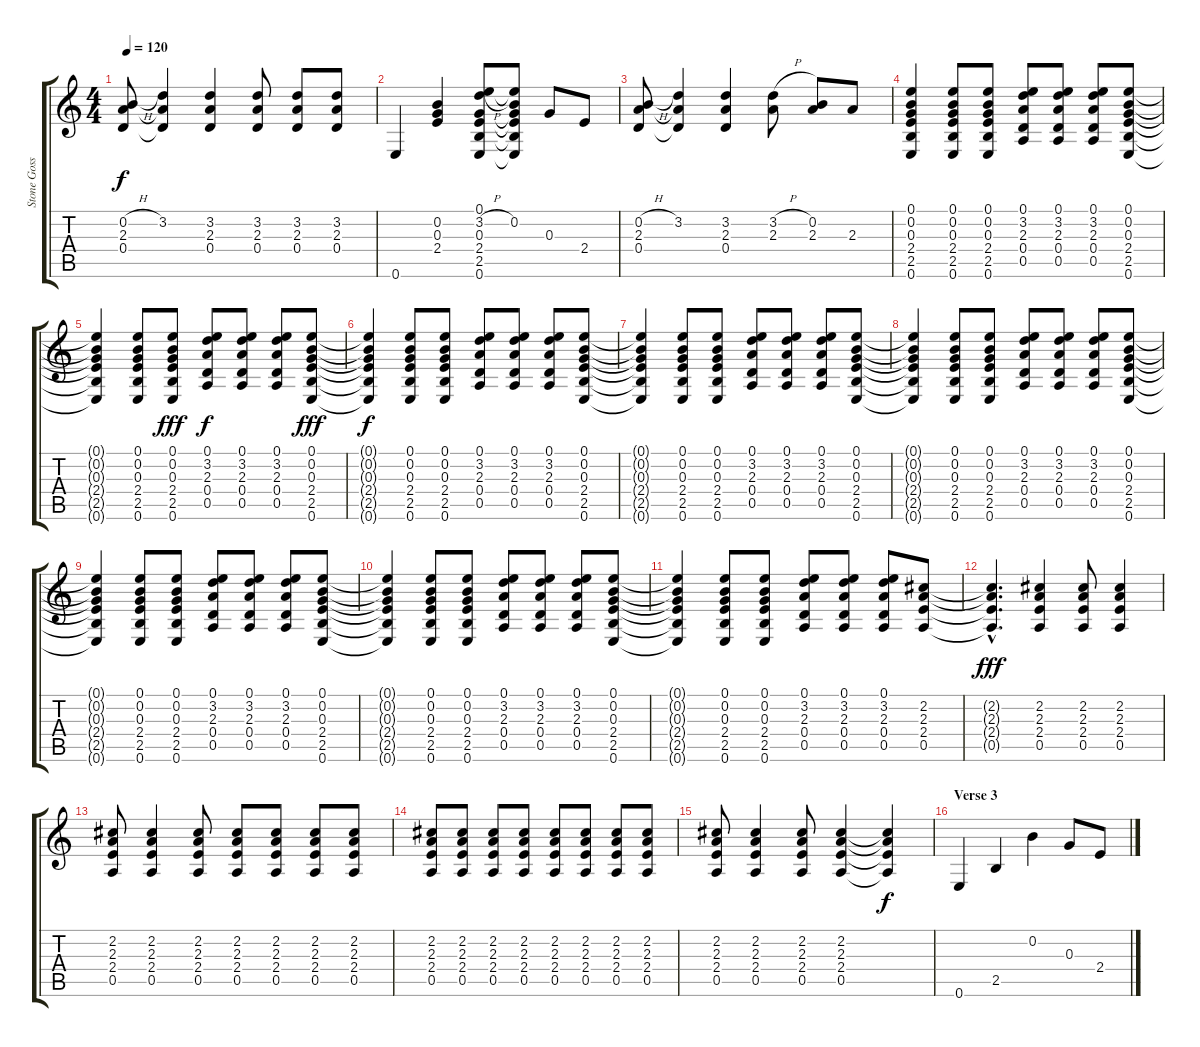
\track ("Stone Gossard" "Stone Goss") {instrument acousticguitarsteel}
\staff {score tabs}
\tuning (E4 B3 G3 D3 A2 E2) {hide}
\ts (4 4)
\tempo 120
\clef g2
\ks c
(0.2{h} 2.3 0.4).8{dy f} (3.2 2.3{t} 0.4{t}).4 (3.2 2.3 0.4).4 (3.2 2.3 0.4).8 (3.2 2.3 0.4).8 (3.2 2.3 0.4).8 |
0.6.4 (0.2 0.3 2.4).4 (0.1 3.2{h} 0.3 2.4 2.5 0.6).8 (0.1{t} 0.2 0.3{t} 2.4{t} 2.5{t} 0.6{t}).8 0.3.8 2.4.8 |
(0.2{h} 2.3 0.4).8 (3.2 2.3{t} 0.4{t}).4 (3.2 2.3 0.4).4 (3.2{h} 2.3).8 (0.2 2.3).8 2.3.8 |
(0.1 0.2 0.3 2.4 2.5 0.6).4{volume 15} (0.1 0.2 0.3 2.4 2.5 0.6).8 (0.1 0.2 0.3 2.4 2.5 0.6).8 (0.1 3.2 2.3 0.4 0.5).8 (0.1 3.2 2.3 0.4 0.5).8 (0.1 3.2 2.3 0.4 0.5).8 (0.1 0.2 0.3 2.4 2.5 0.6).8 |
(0.1{t} 0.2{t} 0.3{t} 2.4{t} 2.5{t} 0.6{t}).4 (0.1 0.2 0.3 2.4 2.5 0.6).8 (0.1 0.2 0.3 2.4 2.5 0.6).8{dy fff} (0.1 3.2 2.3 0.4 0.5).8{dy f} (0.1 3.2 2.3 0.4 0.5).8 (0.1 3.2 2.3 0.4 0.5).8 (0.1 0.2 0.3 2.4 2.5 0.6).8{dy fff} |
(0.1{t} 0.2{t} 0.3{t} 2.4{t} 2.5{t} 0.6{t}).4{dy f} (0.1 0.2 0.3 2.4 2.5 0.6).8 (0.1 0.2 0.3 2.4 2.5 0.6).8 (0.1 3.2 2.3 0.4 0.5).8 (0.1 3.2 2.3 0.4 0.5).8 (0.1 3.2 2.3 0.4 0.5).8 (0.1 0.2 0.3 2.4 2.5 0.6).8 |
(0.1{t} 0.2{t} 0.3{t} 2.4{t} 2.5{t} 0.6{t}).4 (0.1 0.2 0.3 2.4 2.5 0.6).8 (0.1 0.2 0.3 2.4 2.5 0.6).8 (0.1 3.2 2.3 0.4 0.5).8 (0.1 3.2 2.3 0.4 0.5).8 (0.1 3.2 2.3 0.4 0.5).8 (0.1 0.2 0.3 2.4 2.5 0.6).8 |
(0.1{t} 0.2{t} 0.3{t} 2.4{t} 2.5{t} 0.6{t}).4 (0.1 0.2 0.3 2.4 2.5 0.6).8 (0.1 0.2 0.3 2.4 2.5 0.6).8 (0.1 3.2 2.3 0.4 0.5).8 (0.1 3.2 2.3 0.4 0.5).8 (0.1 3.2 2.3 0.4 0.5).8 (0.1 0.2 0.3 2.4 2.5 0.6).8 |
(0.1{t} 0.2{t} 0.3{t} 2.4{t} 2.5{t} 0.6{t}).4 (0.1 0.2 0.3 2.4 2.5 0.6).8 (0.1 0.2 0.3 2.4 2.5 0.6).8 (0.1 3.2 2.3 0.4 0.5).8 (0.1 3.2 2.3 0.4 0.5).8 (0.1 3.2 2.3 0.4 0.5).8 (0.1 0.2 0.3 2.4 2.5 0.6).8 |
(0.1{t} 0.2{t} 0.3{t} 2.4{t} 2.5{t} 0.6{t}).4 (0.1 0.2 0.3 2.4 2.5 0.6).8 (0.1 0.2 0.3 2.4 2.5 0.6).8 (0.1 3.2 2.3 0.4 0.5).8 (0.1 3.2 2.3 0.4 0.5).8 (0.1 3.2 2.3 0.4 0.5).8 (0.1 0.2 0.3 2.4 2.5 0.6).8 |
(0.1{t} 0.2{t} 0.3{t} 2.4{t} 2.5{t} 0.6{t}).4 (0.1 0.2 0.3 2.4 2.5 0.6).8 (0.1 0.2 0.3 2.4 2.5 0.6).8 (0.1 3.2 2.3 0.4 0.5).8 (0.1 3.2 2.3 0.4 0.5).8 (0.1 3.2 2.3 0.4 0.5).8 (2.2 2.3 2.4 0.5).8{volume 13} |
(2.2{hac t} 2.3{hac t} 2.4{hac t} 0.5{hac t}).4{d dy fff} (2.2 2.3 2.4 0.5).4 (2.2 2.3 2.4 0.5).8 (2.2 2.3 2.4 0.5).4 |
(2.2 2.3 2.4 0.5).8 (2.2 2.3 2.4 0.5).4 (2.2 2.3 2.4 0.5).8 (2.2 2.3 2.4 0.5).8 (2.2 2.3 2.4 0.5).8 (2.2 2.3 2.4 0.5).8 (2.2 2.3 2.4 0.5).8 |
(2.2 2.3 2.4 0.5).8 (2.2 2.3 2.4 0.5).8 (2.2 2.3 2.4 0.5).8 (2.2 2.3 2.4 0.5).8 (2.2 2.3 2.4 0.5).8 (2.2 2.3 2.4 0.5).8 (2.2 2.3 2.4 0.5).8 (2.2 2.3 2.4 0.5).8 |
(2.2 2.3 2.4 0.5).8 (2.2 2.3 2.4 0.5).4 (2.2 2.3 2.4 0.5).8 (2.2 2.3 2.4 0.5).4 (2.2{t} 2.3{t} 2.4{t} 0.5{t}).4{dy f} |
\section ("" "Verse 3")
0.6.4 2.5.4 0.2.4 0.3.8 2.4.8
